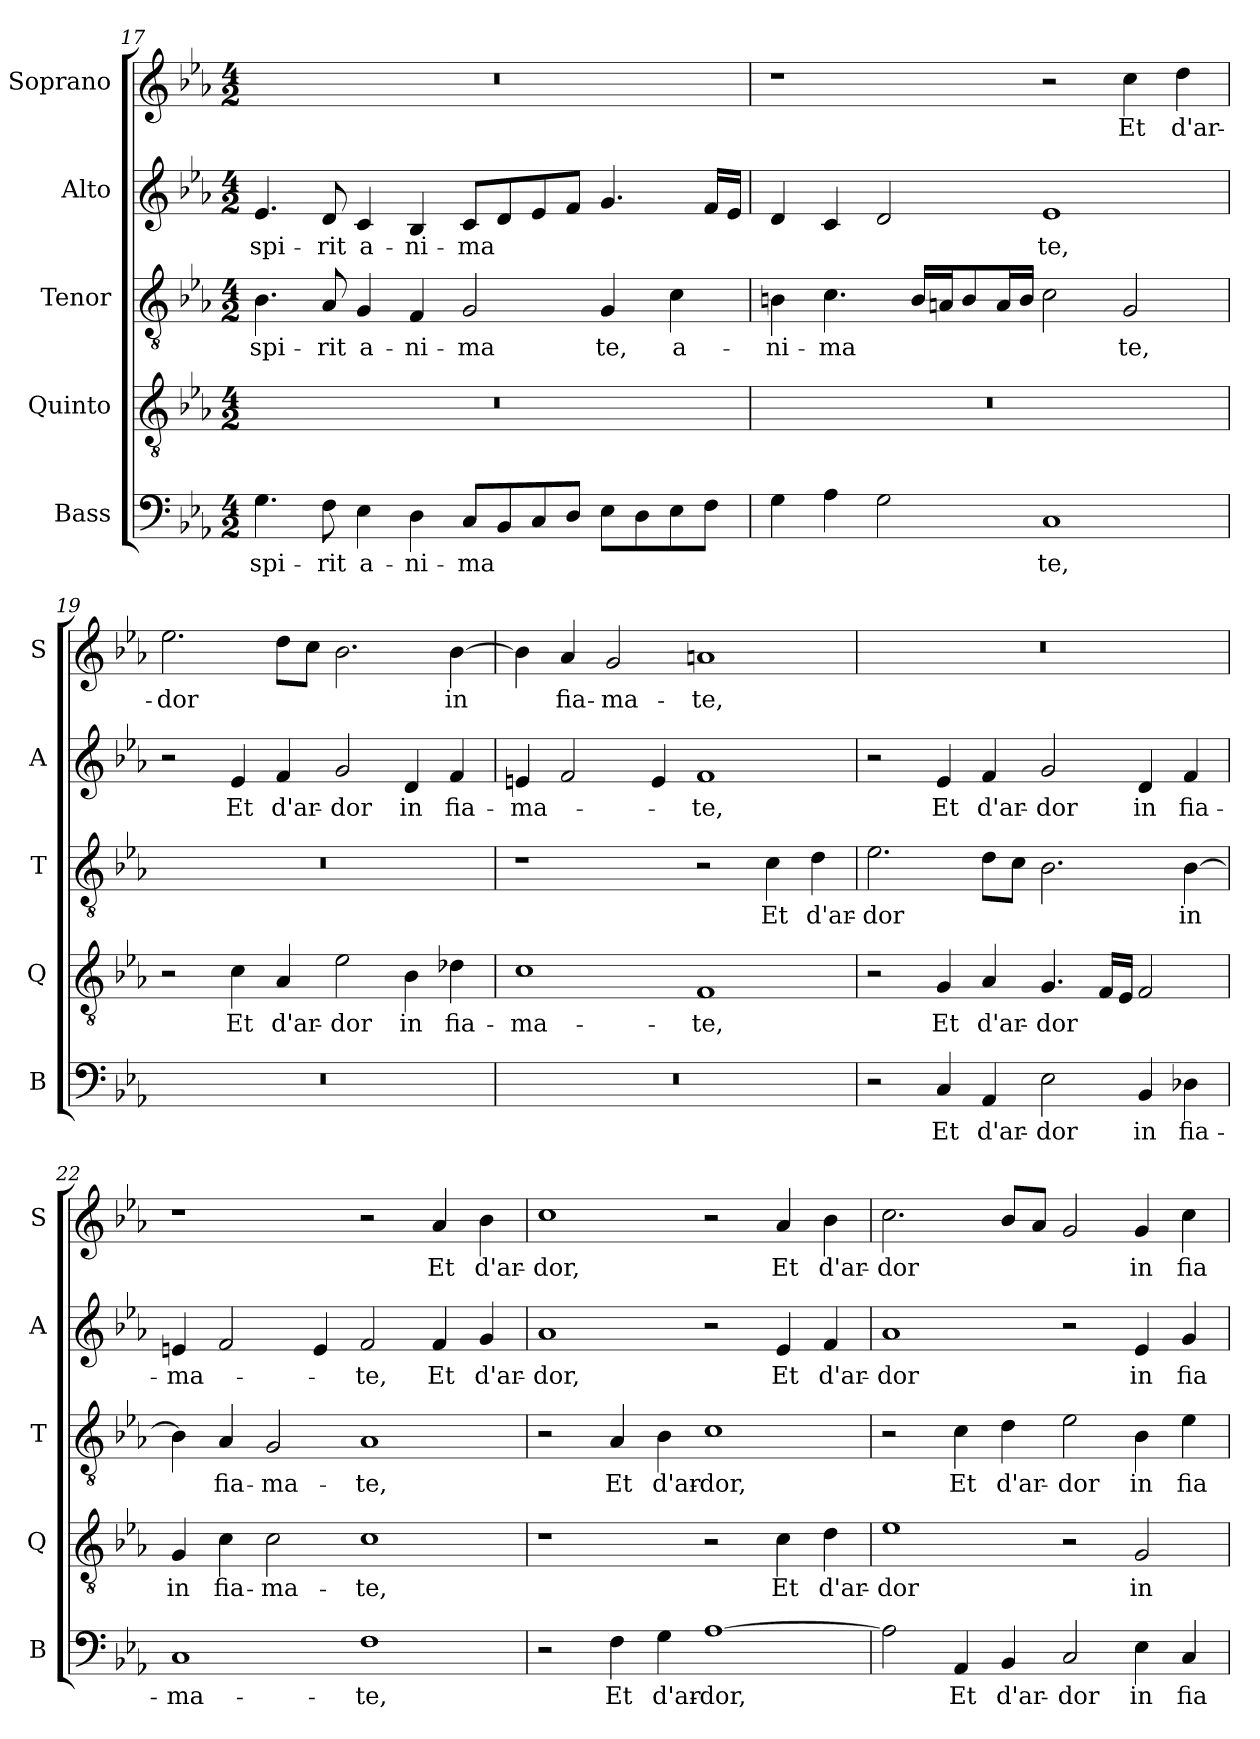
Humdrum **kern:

**kern	**text	**kern	**text	**kern	**text	**kern	**text	**kern	**text
*part5	*part5	*part4	*part4	*part3	*part3	*part2	*part2	*part1	*part1
*staff5	*staff5	*staff4	*staff4	*staff3	*staff3	*staff2	*staff2	*staff1	*staff1
*I"Bass	*	*I"Quinto	*	*I"Tenor	*	*I"Alto	*	*I"Soprano	*
*I'B	*	*I'Q	*	*I'T	*	*I'A	*	*I'S	*
!!LO:LB:g=z
*clefF4	*	*clefGv2	*	*clefGv2	*	*clefG2	*	*clefG2	*
*k[b-e-a-]	*	*k[b-e-a-]	*	*k[b-e-a-]	*	*k[b-e-a-]	*	*k[b-e-a-]	*
*E-:	*	*E-:	*	*E-:	*	*E-:	*	*E-:	*
*M4/2	*	*M4/2	*	*M4/2	*	*M4/2	*	*M4/2	*
=17	=17	=17	=17	=17	=17	=17	=17	=17	=17
!	!LO:LY:b	!	!	!	!LO:LY:b	!	!LO:LY:b	!	!
4.G\	spi-	0r	.	4.B-\	spi-	4.e-/	spi-	0r	.
!	!LO:LY:b	!	!	!	!LO:LY:b	!	!LO:LY:b	!	!
8F\	-rit	.	.	8A-/	-rit	8d/	-rit	.	.
!	!LO:LY:b	!	!	!	!LO:LY:b	!	!LO:LY:b	!	!
4E-\	a-	.	.	4G/	a-	4c/	a-	.	.
!	!LO:LY:b	!	!	!	!LO:LY:b	!	!LO:LY:b	!	!
4D\	-ni-	.	.	4F/	-ni-	4B-/	-ni-	.	.
!	!LO:LY:b	!	!	!	!LO:LY:b	!	!LO:LY:b	!	!
8C/L	-ma	.	.	2G/	-ma	8c/L	-ma	.	.
8BB-/	.	.	.	.	.	8d/	.	.	.
8C/	.	.	.	.	.	8e-/	.	.	.
8D/J	.	.	.	.	.	8f/J	.	.	.
!	!	!	!	!	!LO:LY:b	!	!	!	!
8E-\L	.	.	.	4G/	te,	4.g/	.	.	.
8D\	.	.	.	.	.	.	.	.	.
!	!	!	!	!	!LO:LY:b	!	!	!	!
8E-\	.	.	.	4c\	a-	.	.	.	.
8F\J	.	.	.	.	.	16f/LL	.	.	.
.	.	.	.	.	.	16e-/JJ	.	.	.
=18	=18	=18	=18	=18	=18	=18	=18	=18	=18
!	!	!	!	!	!LO:LY:b	!	!	!	!
4G\	.	0r	.	4Bn\	-ni-	4d/	.	1r	.
!	!	!	!	!	!LO:LY:b	!	!	!	!
4A-\	.	.	.	4.c\	-ma	4c/	.	.	.
2G\	.	.	.	.	.	2d/	.	.	.
.	.	.	.	16B/LL	.	.	.	.	.
.	.	.	.	16An/J	.	.	.	.	.
.	.	.	.	8B/	.	.	.	.	.
.	.	.	.	16A/L	.	.	.	.	.
.	.	.	.	16B/JJ	.	.	.	.	.
!	!LO:LY:b	!	!	!	!	!	!LO:LY:b	!	!
1C	te,	.	.	2c\	.	1e-	te,	2r	.
!	!	!	!	!	!LO:LY:b	!	!	!	!LO:LY:b
.	.	.	.	2G/	te,	.	.	4cc\	Et
!	!	!	!	!	!	!	!	!	!LO:LY:b
.	.	.	.	.	.	.	.	4dd\	d'ar-
=19	=19	=19	=19	=19	=19	=19	=19	=19	=19
!	!	!	!	!	!	!	!	!	!LO:LY:b
0r	.	2r	.	0r	.	2r	.	2.ee-\	-dor
!	!	!	!LO:LY:b	!	!	!	!LO:LY:b	!	!
.	.	4c\	Et	.	.	4e-/	Et	.	.
!	!	!	!LO:LY:b	!	!	!	!LO:LY:b	!	!
.	.	4A-/	d'ar-	.	.	4f/	d'ar-	8dd\L	.
.	.	.	.	.	.	.	.	8cc\J	.
!	!	!	!LO:LY:b	!	!	!	!LO:LY:b	!	!
.	.	2e-\	-dor	.	.	2g/	-dor	2.b-\	.
!	!	!	!LO:LY:b	!	!	!	!LO:LY:b	!	!
.	.	4B-\	in	.	.	4d/	in	.	.
!	!	!	!LO:LY:b	!	!	!	!LO:LY:b	!	!LO:LY:b
.	.	4d-X\	fia-	.	.	4f/	fia-	[4b-\	in
!!LO:PB:g=z
=20	=20	=20	=20	=20	=20	=20	=20	=20	=20
!	!	!	!LO:LY:b	!	!	!	!LO:LY:b	!	!
0r	.	1c	-ma-	1r	.	4en/	-ma-	4b-\]	.
!	!	!	!	!	!	!	!	!	!LO:LY:b
.	.	.	.	.	.	2f/	.	4a-/	fia-
!	!	!	!	!	!	!	!	!	!LO:LY:b
.	.	.	.	.	.	.	.	2g/	-ma-
.	.	.	.	.	.	4e/	.	.	.
!	!	!	!LO:LY:b	!	!	!	!LO:LY:b	!	!LO:LY:b
.	.	1F	-te,	2r	.	1f	-te,	1an	-te,
!	!	!	!	!	!LO:LY:b	!	!	!	!
.	.	.	.	4c\	Et	.	.	.	.
!	!	!	!	!	!LO:LY:b	!	!	!	!
.	.	.	.	4d\	d'ar-	.	.	.	.
=21	=21	=21	=21	=21	=21	=21	=21	=21	=21
!	!	!	!	!	!LO:LY:b	!	!	!	!
2r	.	2r	.	2.e-\	-dor	2r	.	0r	.
!	!LO:LY:b	!	!LO:LY:b	!	!	!	!LO:LY:b	!	!
4C/	Et	4G/	Et	.	.	4e-/	Et	.	.
!	!LO:LY:b	!	!LO:LY:b	!	!	!	!LO:LY:b	!	!
4AA-/	d'ar-	4A-/	d'ar-	8d\L	.	4f/	d'ar-	.	.
.	.	.	.	8c\J	.	.	.	.	.
!	!LO:LY:b	!	!LO:LY:b	!	!	!	!LO:LY:b	!	!
2E-\	-dor	4.G/	-dor	2.B-\	.	2g/	-dor	.	.
.	.	16F/LL	.	.	.	.	.	.	.
.	.	16E-/JJ	.	.	.	.	.	.	.
!	!LO:LY:b	!	!	!	!	!	!LO:LY:b	!	!
4BB-/	in	2F/	.	.	.	4d/	in	.	.
!	!LO:LY:b	!	!	!	!LO:LY:b	!	!LO:LY:b	!	!
4D-X\	fia-	.	.	[4B-\	in	4f/	fia-	.	.
=22	=22	=22	=22	=22	=22	=22	=22	=22	=22
!	!LO:LY:b	!	!LO:LY:b	!	!	!	!LO:LY:b	!	!
1C	-ma-	4G/	in	4B-\]	.	4en/	-ma-	1r	.
!	!	!	!LO:LY:b	!	!LO:LY:b	!	!	!	!
.	.	4c\	fia-	4A-/	fia-	2f/	.	.	.
!	!	!	!LO:LY:b	!	!LO:LY:b	!	!	!	!
.	.	2c\	-ma-	2G/	-ma-	.	.	.	.
.	.	.	.	.	.	4e/	.	.	.
!	!LO:LY:b	!	!LO:LY:b	!	!LO:LY:b	!	!LO:LY:b	!	!
1F	-te,	1c	-te,	1A-	-te,	2f/	-te,	2r	.
!	!	!	!	!	!	!	!LO:LY:b	!	!LO:LY:b
.	.	.	.	.	.	4f/	Et	4a-/	Et
!	!	!	!	!	!	!	!LO:LY:b	!	!LO:LY:b
.	.	.	.	.	.	4g/	d'ar-	4b-\	d'ar-
!!LO:LB:g=z
=23	=23	=23	=23	=23	=23	=23	=23	=23	=23
!	!	!	!	!	!	!	!LO:LY:b	!	!LO:LY:b
2r	.	1r	.	2r	.	1a-	-dor,	1cc	-dor,
!	!LO:LY:b	!	!	!	!LO:LY:b	!	!	!	!
4F\	Et	.	.	4A-/	Et	.	.	.	.
!	!LO:LY:b	!	!	!	!LO:LY:b	!	!	!	!
4G\	d'ar-	.	.	4B-\	d'ar-	.	.	.	.
!	!LO:LY:b	!	!	!	!LO:LY:b	!	!	!	!
[1A-	-dor,	2r	.	1c	-dor,	2r	.	2r	.
!	!	!	!LO:LY:b	!	!	!	!LO:LY:b	!	!LO:LY:b
.	.	4c\	Et	.	.	4e-/	Et	4a-/	Et
!	!	!	!LO:LY:b	!	!	!	!LO:LY:b	!	!LO:LY:b
.	.	4d\	d'ar-	.	.	4f/	d'ar-	4b-\	d'ar-
=24	=24	=24	=24	=24	=24	=24	=24	=24	=24
!	!	!	!LO:LY:b	!	!	!	!LO:LY:b	!	!LO:LY:b
2A-\]	.	1e-	-dor	2r	.	1a-	-dor	2.cc\	-dor
!	!LO:LY:b	!	!	!	!LO:LY:b	!	!	!	!
4AA-/	Et	.	.	4c\	Et	.	.	.	.
!	!LO:LY:b	!	!	!	!LO:LY:b	!	!	!	!
4BB-/	d'ar-	.	.	4d\	d'ar-	.	.	8b-/L	.
.	.	.	.	.	.	.	.	8a-/J	.
!	!LO:LY:b	!	!	!	!LO:LY:b	!	!	!	!
2C/	-dor	2r	.	2e-\	-dor	2r	.	2g/	.
!	!LO:LY:b	!	!LO:LY:b	!	!LO:LY:b	!	!LO:LY:b	!	!LO:LY:b
4E-\	in	2G/	in	4B-\	in	4e-/	in	4g/	in
!	!LO:LY:b	!	!	!	!LO:LY:b	!	!LO:LY:b	!	!LO:LY:b
4C/	fia-	.	.	4e-\	fia-	4g/	fia-	4cc\	fia-
=	=	=	=	=	=	=	=	=	=
*-	*-	*-	*-	*-	*-	*-	*-	*-	*-
